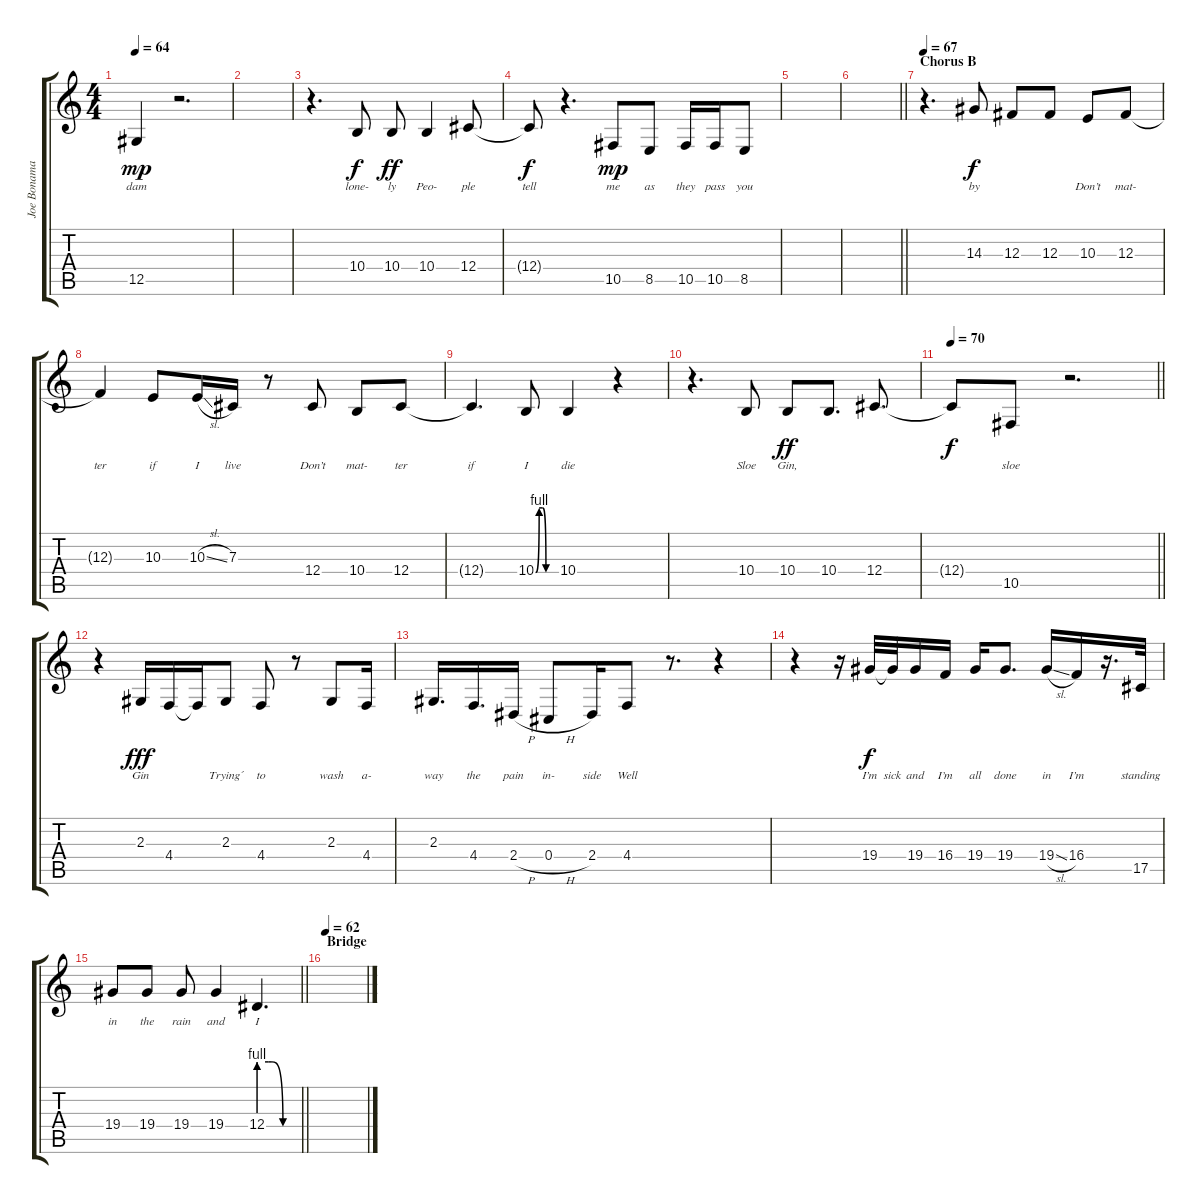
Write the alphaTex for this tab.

\track ("Joe Bonamassa - Voice" "Joe Bonama") {instrument pad8sweep}
\staff {score tabs}
\tuning (Eb4 Bb3 Gb3 Db3 Ab2 Eb2) {hide}
\ts (4 4)
\tempo 64
\clef g2
\ks c
12.5{t}.4{lyrics (0 "dam") lyrics (1 "") lyrics (2 "") lyrics (3 "") lyrics (4 "") dy mp} r.2{d} |
|
r.4{d} 10.4.8{lyrics (0 "lone-") lyrics (1 "") lyrics (2 "") lyrics (3 "") lyrics (4 "") dy f} 10.4.8{lyrics (0 "ly") lyrics (1 "") lyrics (2 "") lyrics (3 "") lyrics (4 "") dy ff} 10.4.4{lyrics (0 "Peo-") lyrics (1 "") lyrics (2 "") lyrics (3 "") lyrics (4 "")} 12.4.8{lyrics (0 "ple") lyrics (1 "") lyrics (2 "") lyrics (3 "") lyrics (4 "")} |
12.4{t}.8{lyrics (0 "tell") lyrics (1 "") lyrics (2 "") lyrics (3 "") lyrics (4 "") dy f} r.4{d} 10.5.8{lyrics (0 "me") lyrics (1 "") lyrics (2 "") lyrics (3 "") lyrics (4 "") dy mp} 8.5.8{lyrics (0 "as") lyrics (1 "") lyrics (2 "") lyrics (3 "") lyrics (4 "")} 10.5.16{lyrics (0 "they") lyrics (1 "") lyrics (2 "") lyrics (3 "") lyrics (4 "")} 10.5.16{lyrics (0 "pass") lyrics (1 "") lyrics (2 "") lyrics (3 "") lyrics (4 "")} 8.5.8{lyrics (0 "you") lyrics (1 "") lyrics (2 "") lyrics (3 "") lyrics (4 "")} |
|
\barLineRight lightlight
|
\section ("" "Chorus B")
\tempo 67
r.4{d} 14.3.8{lyrics (0 "by") lyrics (1 "") lyrics (2 "") lyrics (3 "") lyrics (4 "") dy f} 12.3.8{lyrics (0 "") lyrics (1 "") lyrics (2 "") lyrics (3 "") lyrics (4 "")} 12.3.8{lyrics (0 "") lyrics (1 "") lyrics (2 "") lyrics (3 "") lyrics (4 "")} 10.3.8{lyrics (0 "Don’t") lyrics (1 "") lyrics (2 "") lyrics (3 "") lyrics (4 "")} 12.3.8{lyrics (0 "mat-") lyrics (1 "") lyrics (2 "") lyrics (3 "") lyrics (4 "")} |
12.3{t}.4{lyrics (0 "ter") lyrics (1 "") lyrics (2 "") lyrics (3 "") lyrics (4 "")} 10.3.8{lyrics (0 "if") lyrics (1 "") lyrics (2 "") lyrics (3 "") lyrics (4 "")} 10.3{sl}.16{lyrics (0 "I") lyrics (1 "") lyrics (2 "") lyrics (3 "") lyrics (4 "")} 7.3.16{lyrics (0 "live") lyrics (1 "") lyrics (2 "") lyrics (3 "") lyrics (4 "")} r.8 12.4.8{lyrics (0 "Don’t") lyrics (1 "") lyrics (2 "") lyrics (3 "") lyrics (4 "")} 10.4.8{lyrics (0 "mat-") lyrics (1 "") lyrics (2 "") lyrics (3 "") lyrics (4 "")} 12.4.8{lyrics (0 "ter") lyrics (1 "") lyrics (2 "") lyrics (3 "") lyrics (4 "")} |
12.4{t}.4{d lyrics (0 "if") lyrics (1 "") lyrics (2 "") lyrics (3 "") lyrics (4 "")} 10.4{be (custom 0 0 10 4 20 4 30 0 60 0)}.8{lyrics (0 "I") lyrics (1 "") lyrics (2 "") lyrics (3 "") lyrics (4 "")} 10.4.4{lyrics (0 "die") lyrics (1 "") lyrics (2 "") lyrics (3 "") lyrics (4 "")} r.4 |
r.4{d} 10.4.8{lyrics (0 "Sloe") lyrics (1 "") lyrics (2 "") lyrics (3 "") lyrics (4 "")} 10.4.8{lyrics (0 "Gin,") lyrics (1 "") lyrics (2 "") lyrics (3 "") lyrics (4 "") dy ff} 10.4.8{d lyrics (0 "") lyrics (1 "") lyrics (2 "") lyrics (3 "") lyrics (4 "")} 12.4.8{d lyrics (0 "") lyrics (1 "") lyrics (2 "") lyrics (3 "") lyrics (4 "")} |
\tempo 70
\barLineRight lightlight
12.4{t}.8{lyrics (0 "") lyrics (1 "") lyrics (2 "") lyrics (3 "") lyrics (4 "") dy f} 10.5.8{lyrics (0 "sloe") lyrics (1 "") lyrics (2 "") lyrics (3 "") lyrics (4 "")} r.2{d} |
r.4 2.3.16{lyrics (0 "Gin") lyrics (1 "") lyrics (2 "") lyrics (3 "") lyrics (4 "") dy fff} 4.4.16{lyrics (0 "") lyrics (1 "") lyrics (2 "") lyrics (3 "") lyrics (4 "")} 4.4{t}.16{lyrics (0 "") lyrics (1 "") lyrics (2 "") lyrics (3 "") lyrics (4 "")} 2.3.8{lyrics (0 "Trying´") lyrics (1 "") lyrics (2 "") lyrics (3 "") lyrics (4 "")} 4.4.8{lyrics (0 "to") lyrics (1 "") lyrics (2 "") lyrics (3 "") lyrics (4 "")} r.8 2.3.8{lyrics (0 "wash") lyrics (1 "") lyrics (2 "") lyrics (3 "") lyrics (4 "")} 4.4.16{lyrics (0 "a-") lyrics (1 "") lyrics (2 "") lyrics (3 "") lyrics (4 "")} |
2.3.16{d lyrics (0 "way") lyrics (1 "") lyrics (2 "") lyrics (3 "") lyrics (4 "")} 4.4.16{d lyrics (0 "the") lyrics (1 "") lyrics (2 "") lyrics (3 "") lyrics (4 "")} 2.4{h}.16{lyrics (0 "pain") lyrics (1 "") lyrics (2 "") lyrics (3 "") lyrics (4 "")} 0.4{h}.8{lyrics (0 "in-") lyrics (1 "") lyrics (2 "") lyrics (3 "") lyrics (4 "")} 2.4.16{lyrics (0 "side") lyrics (1 "") lyrics (2 "") lyrics (3 "") lyrics (4 "")} 4.4.8{lyrics (0 "Well") lyrics (1 "") lyrics (2 "") lyrics (3 "") lyrics (4 "")} r.8{d} r.4 |
r.4 r.16 19.4.32{lyrics (0 "I’m") lyrics (1 "") lyrics (2 "") lyrics (3 "") lyrics (4 "") dy f} 19.4{t}.32{lyrics (0 "sick") lyrics (1 "") lyrics (2 "") lyrics (3 "") lyrics (4 "")} 19.4.16{lyrics (0 "and") lyrics (1 "") lyrics (2 "") lyrics (3 "") lyrics (4 "")} 16.4.16{lyrics (0 "I’m") lyrics (1 "") lyrics (2 "") lyrics (3 "") lyrics (4 "")} 19.4.16{lyrics (0 "all") lyrics (1 "") lyrics (2 "") lyrics (3 "") lyrics (4 "")} 19.4.8{d lyrics (0 "done") lyrics (1 "") lyrics (2 "") lyrics (3 "") lyrics (4 "")} 19.4{sl}.16{lyrics (0 "in") lyrics (1 "") lyrics (2 "") lyrics (3 "") lyrics (4 "")} 16.4.16{lyrics (0 "I’m") lyrics (1 "") lyrics (2 "") lyrics (3 "") lyrics (4 "")} r.16{d} 17.5.32{lyrics (0 "standing") lyrics (1 "") lyrics (2 "") lyrics (3 "") lyrics (4 "")} |
\barLineRight lightlight
19.4.8{lyrics (0 "in") lyrics (1 "") lyrics (2 "") lyrics (3 "") lyrics (4 "")} 19.4.8{lyrics (0 "the") lyrics (1 "") lyrics (2 "") lyrics (3 "") lyrics (4 "")} 19.4.8{lyrics (0 "rain") lyrics (1 "") lyrics (2 "") lyrics (3 "") lyrics (4 "")} 19.4.4{lyrics (0 "and") lyrics (1 "") lyrics (2 "") lyrics (3 "") lyrics (4 "")} 12.4{be (custom 0 4 15 4 20 4 37 0 60 0)}.4{d lyrics (0 "I") lyrics (1 "") lyrics (2 "") lyrics (3 "") lyrics (4 "")} |
\section ("" "Bridge")
\tempo 62
